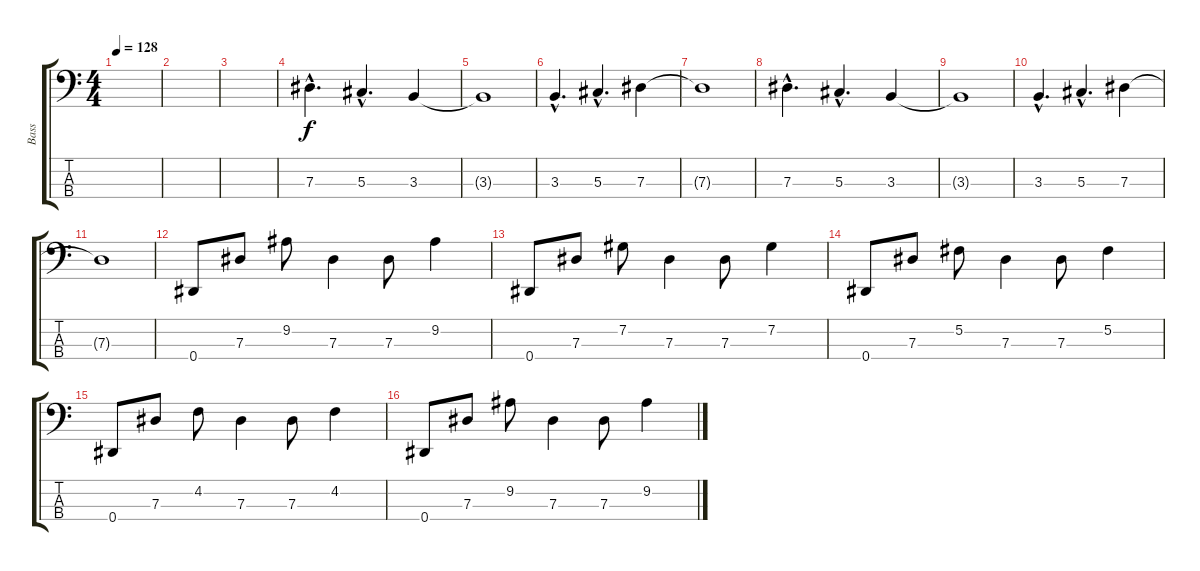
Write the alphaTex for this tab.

\track ("Bass" "Bass") {instrument electricbassfinger}
\staff {score tabs}
\tuning (Gb2 Db2 Ab1 Eb1) {hide}
\ts (4 4)
\tempo 128
\clef f4
\ks c
|
|
|
7.3{hac}.4{d volume 13 balance 8 instrument electricbassfinger} 5.3{hac}.4{d} 3.3.4 |
3.3{t}.1 |
3.3{hac}.4{d} 5.3{hac}.4{d} 7.3.4 |
7.3{t}.1 |
7.3{hac}.4{d} 5.3{hac}.4{d} 3.3.4 |
3.3{t}.1 |
3.3{hac}.4{d} 5.3{hac}.4{d} 7.3.4 |
7.3{t}.1 |
0.4.8 7.3.8 9.2.8 7.3.4 7.3.8 9.2.4 |
0.4.8 7.3.8 7.2.8 7.3.4 7.3.8 7.2.4 |
0.4.8 7.3.8 5.2.8 7.3.4 7.3.8 5.2.4 |
0.4.8 7.3.8 4.2.8 7.3.4 7.3.8 4.2.4 |
0.4.8 7.3.8 9.2.8 7.3.4 7.3.8 9.2.4
